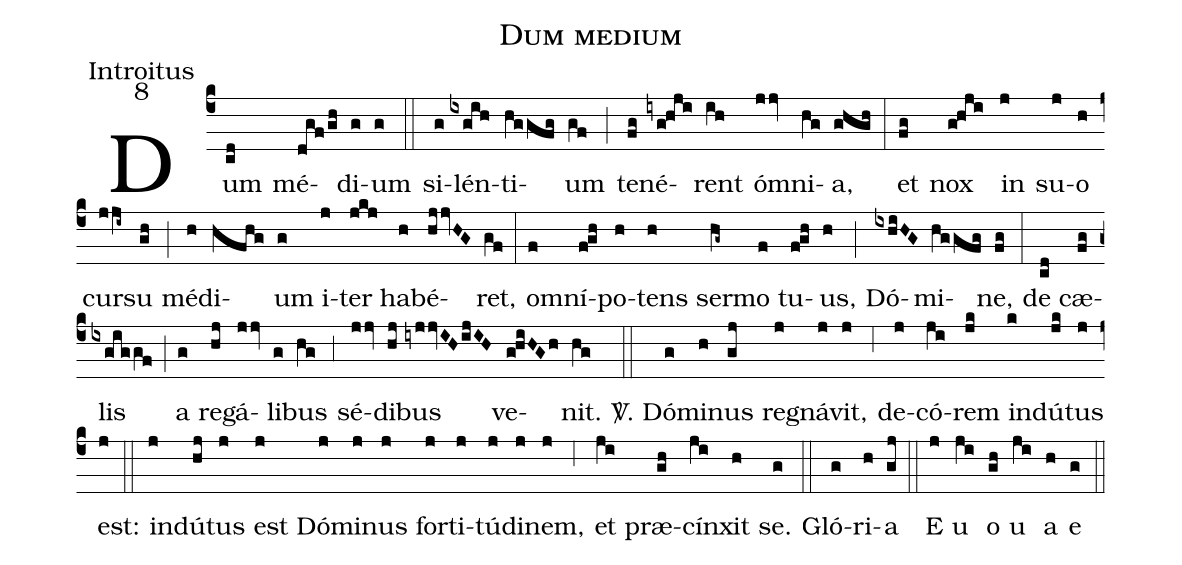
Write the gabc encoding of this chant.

name:Dum medium;
office-part:Introitus;
mode:8;
%%
(c4) Dum(cd) mé(dgf/gh)di(g)um(g) (::)
si(g)lén(ixgih)ti(hggfg)um(gf) (;) te(fg)né(iyg!hji)rent(ih) ó(jjv)mni(hg)a,(ghgh) (:)
et(fg) nox(g!hji) in(j) su(j)o(h) cur(jji~)su(gh) (;) mé(h)di(hfhg)um(g) i(j)ter(jkj) ha(h)bé(hjjvHG)ret,(gf) (:)
o(f)mní(f!gh)po(h)tens(h) ser(hg~)mo(f) tu(f!gh)us,(h) (;) Dó(ixhiHG)mi(hggfg)ne,(fg) (:)
de(cd) cæ(fg)lis(ixgiggf) (;) a(g) re(hj)gá(jjv)li(g)bus(hg) (,3) sé(jjv)di(hj)bus(iyjjvIH/ijIH) ve(g!hiHGh)nit.(hg) (::)

<sp>V/</sp>. Dó(g)mi(h)nus(gj) re(j)gná(j)vit,(j) (,6) de(j)có(ji)rem(jk) in(k)dú(jk)tus(j) est:(j) (::)
in(j)dú(hj)tus(j) est(j) Dó(j)mi(j)nus(j) for(j)ti(j)tú(j)di(j)nem,(j) (,6) et(ji) præ(gh)cín(ji)xit(h) se.(g) (::)

Gló(g)ri(h)a(gj) (::)
E(j) u(ji) o(gh) u(ji) a(h) e(g) (::)
